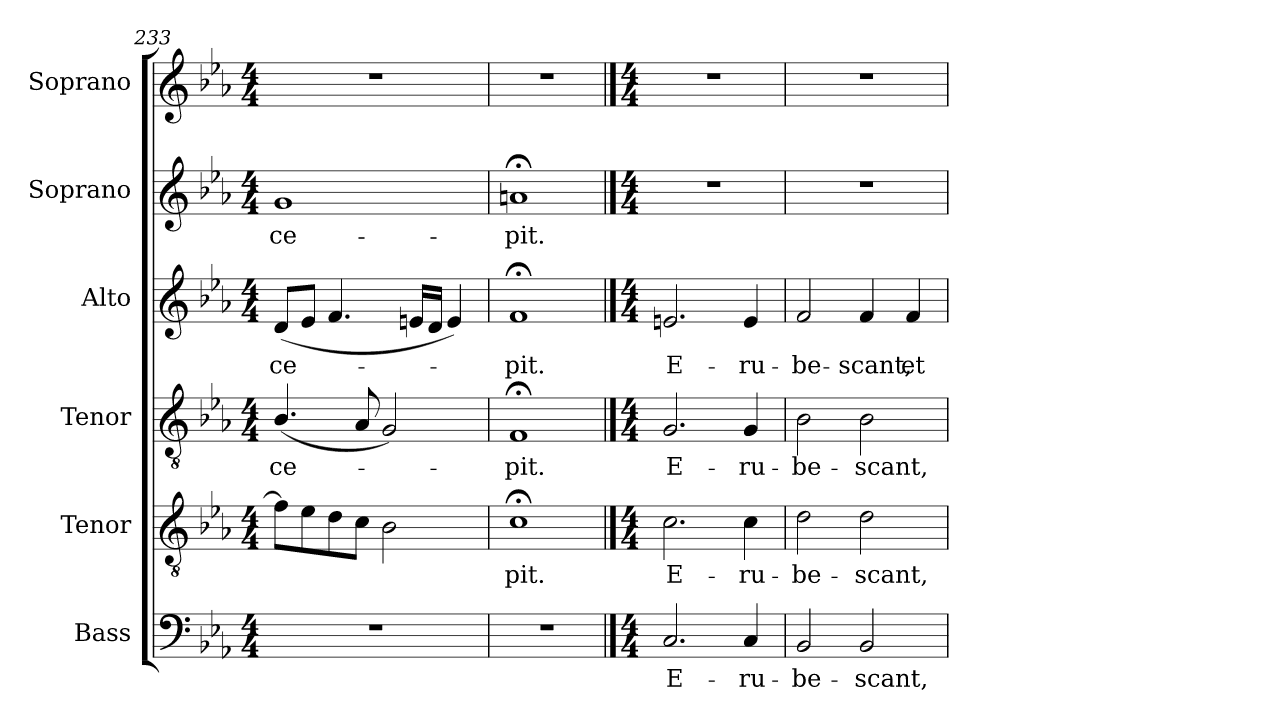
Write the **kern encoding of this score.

**kern	**text	**kern	**text	**kern	**text	**kern	**text	**kern	**text	**kern
*part6	*part6	*part5	*part5	*part4	*part4	*part3	*part3	*part2	*part2	*part1
*staff6	*staff6	*staff5	*staff5	*staff4	*staff4	*staff3	*staff3	*staff2	*staff2	*staff1
*I"Bass	*	*I"Tenor	*	*I"Tenor	*	*I"Alto	*	*I"Soprano	*	*I"Soprano
*I'B	*	*I'T	*	*I'T	*	*I'A	*	*I'S	*	*I'S
*clefF4	*	*clefGv2	*	*clefGv2	*	*clefG2	*	*clefG2	*	*clefG2
*	*	*ITrd7c12	*	*ITrd7c12	*	*	*	*	*	*
*k[b-e-a-]	*	*k[b-e-a-]	*	*k[b-e-a-]	*	*k[b-e-a-]	*	*k[b-e-a-]	*	*k[b-e-a-]
*E-:	*	*E-:	*	*E-:	*	*E-:	*	*E-:	*	*E-:
*M4/4	*	*M4/4	*	*M4/4	*	*M4/4	*	*M4/4	*	*M4/4
=233	=233	=233	=233	=233	=233	=233	=233	=233	=233	=233
!	!	!	!	!	!LO:LY:b:color=#000000	!	!	!	!	!
!	!	!	!	!	!	!	!LO:LY:b:color=#000000	!	!	!
!	!	!	!	!	!	!	!	!	!LO:LY:b:color=#000000	!
1r	.	8Fi\L]	.	(4.BB-i/	-ce-	(8di/L	-ce-	1gi	-ce-	1r
.	.	8E-i\	.	.	.	8e-i/J	.	.	.	.
.	.	8Di\	.	.	.	4.fi/	.	.	.	.
.	.	8Ci\J	.	8AA-i/	.	.	.	.	.	.
.	.	2BB-i\	.	2GGi/)	.	.	.	.	.	.
.	.	.	.	.	.	16eni/LL	.	.	.	.
.	.	.	.	.	.	16di/JJ	.	.	.	.
.	.	.	.	.	.	4ei/)	.	.	.	.
=234	=234	=234	=234	=234	=234	=234	=234	=234	=234	=234
!	!	!	!LO:LY:b:color=#000000	!	!	!	!	!	!	!
!	!	!	!	!	!LO:LY:b:color=#000000	!	!	!	!	!
!	!	!	!	!	!	!	!LO:LY:b:color=#000000	!	!	!
!	!	!	!	!	!	!	!	!	!LO:LY:b:color=#000000	!
1r	.	1C;i	-pit.	1FF;i	-pit.	1f;i	-pit.	1an;i	-pit.	1r
!!LO:LB:g=z
==235	==235	==235	==235	==235	==235	==235	==235	==235	==235	==235
*M4/4	*	*M4/4	*	*M4/4	*	*M4/4	*	*M4/4	*	*M4/4
!	!LO:LY:b:color=#000000	!	!	!	!	!	!	!	!	!
!	!	!	!LO:LY:b:color=#000000	!	!	!	!	!	!	!
!	!	!	!	!	!LO:LY:b:color=#000000	!	!	!	!	!
!	!	!	!	!	!	!	!LO:LY:b:color=#000000	!	!	!
2.Ci/	E-	2.Ci\	E-	2.GGi/	E-	2.eni/	E-	1r	.	1r
!	!LO:LY:b:color=#000000	!	!	!	!	!	!	!	!	!
!	!	!	!LO:LY:b:color=#000000	!	!	!	!	!	!	!
!	!	!	!	!	!LO:LY:b:color=#000000	!	!	!	!	!
!	!	!	!	!	!	!	!LO:LY:b:color=#000000	!	!	!
4Ci/	-ru-	4Ci\	-ru-	4GGi/	-ru-	4ei/	-ru-	.	.	.
=236	=236	=236	=236	=236	=236	=236	=236	=236	=236	=236
!	!LO:LY:b:color=#000000	!	!	!	!	!	!	!	!	!
!	!	!	!LO:LY:b:color=#000000	!	!	!	!	!	!	!
!	!	!	!	!	!LO:LY:b:color=#000000	!	!	!	!	!
!	!	!	!	!	!	!	!LO:LY:b:color=#000000	!	!	!
2BB-i/	-be-	2Di\	-be-	2BB-i\	-be-	2fi/	-be-	1r	.	1r
!	!LO:LY:b:color=#000000	!	!	!	!	!	!	!	!	!
!	!	!	!LO:LY:b:color=#000000	!	!	!	!	!	!	!
!	!	!	!	!	!LO:LY:b:color=#000000	!	!	!	!	!
!	!	!	!	!	!	!	!LO:LY:b:color=#000000	!	!	!
2BB-i/	-scant,	2Di\	-scant,	2BB-i\	-scant,	4fi/	-scant,	.	.	.
!	!	!	!	!	!	!	!LO:LY:b:color=#000000	!	!	!
.	.	.	.	.	.	4fi/	et	.	.	.
=	=	=	=	=	=	=	=	=	=	=
*-	*-	*-	*-	*-	*-	*-	*-	*-	*-	*-
